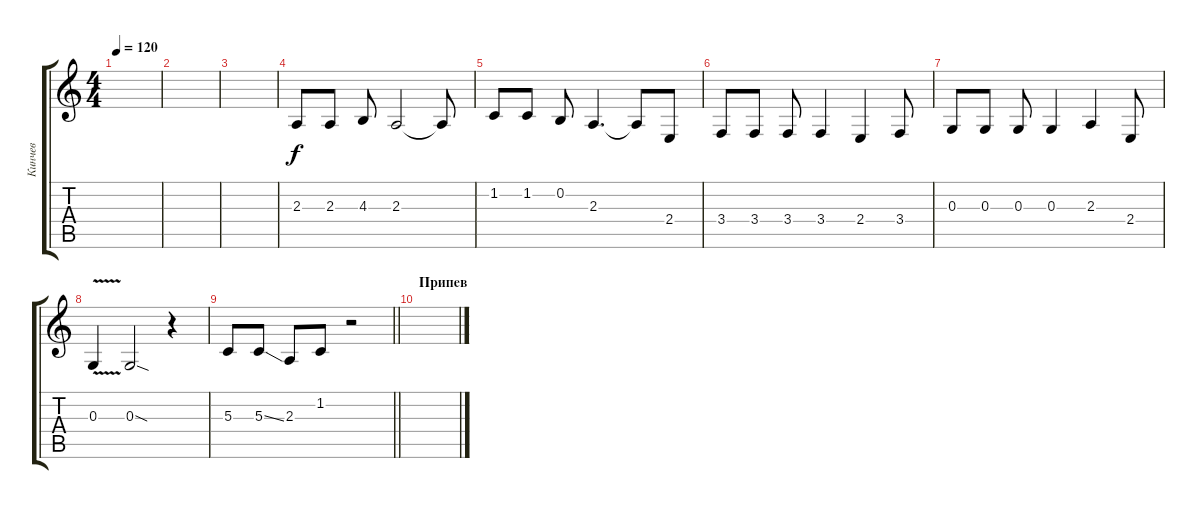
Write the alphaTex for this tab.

\track ("Кинчев" "Кинчев") {instrument lead5charang}
\staff {score tabs}
\tuning (E4 B3 G3 D3 A2 E2) {hide}
\ts (4 4)
\tempo 120
\clef g2
\ks c
|
|
|
2.3.8 2.3.8 4.3.8 2.3.2 2.3{t}.8 |
1.2.8 1.2.8 0.2.8 2.3.4{d} 2.3{t}.8 2.4.8 |
3.4.8 3.4.8 3.4.8 3.4.4 2.4.4 3.4.8 |
0.3.8 0.3.8 0.3.8 0.3.4 2.3.4 2.4.8 |
0.3{v}.4 0.3{sod}.2 r.4 |
\barLineRight lightlight
5.3.8 5.3{ss}.8 2.3.8 1.2.8 r.2 |
\section ("" "Припев")
